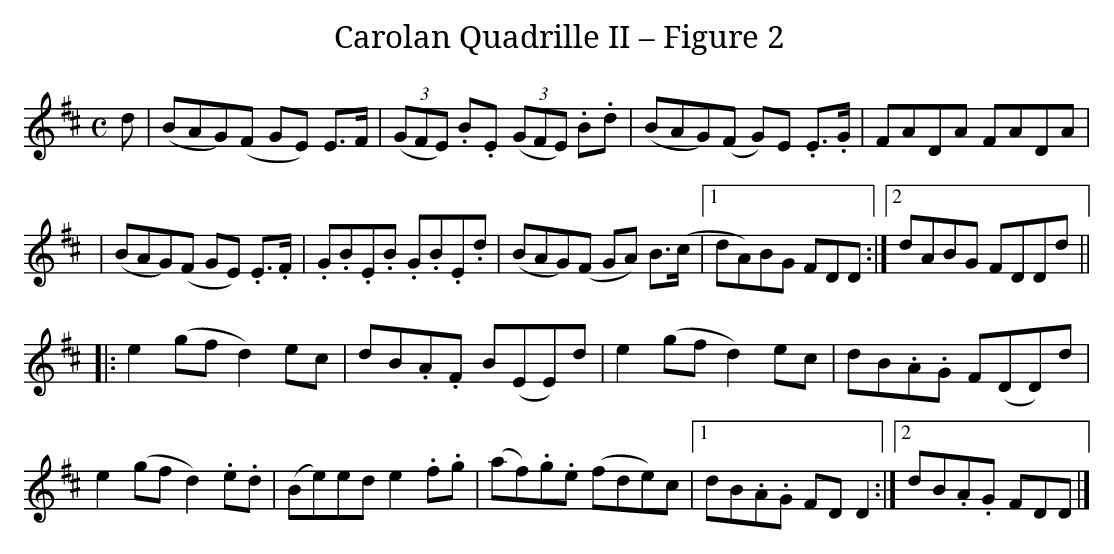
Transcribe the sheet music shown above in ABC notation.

X:1
T:Carolan Quadrille II – Figure 2
M:C
L:1/8
K:D
d|(BAG)(F GE) E>F|((3GFE) .B.E ((3GFE) .B.d|(BAG)(F G)E .E>.G|FADA FADA|
|(BAG)(F GE) .E>.F|.G.B.E.B .G.B.E.d|(BAG)(F GA) B>(c|1 dA)BG FDD:|2 dABG FDDd||
|:e2 (gf d2) ec|dB.A.F B(EE)d|e2 (gf d2) ec|dB.A.G F(DD)d|
e2 (gf d2) .e.d|(Be)ed e2 .f.g|(af).g.e (fde)c|1 dB.A.G FD D2:|2 dB.A.G FDD|]
